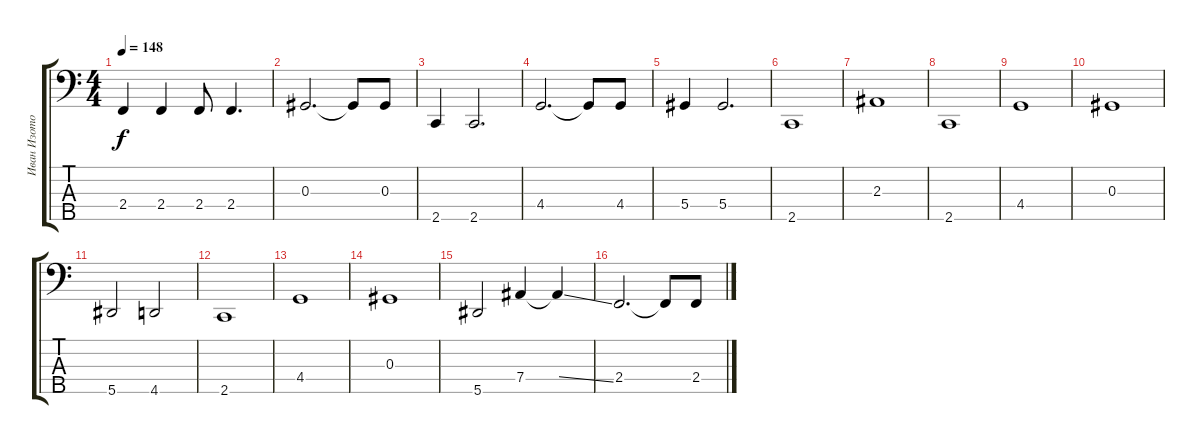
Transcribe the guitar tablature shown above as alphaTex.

\track ("Иван Изотов" "Иван Изото") {instrument electricbassfinger}
\staff {score tabs}
\tuning (Gb2 Db2 Ab1 Eb1 Bb0) {hide}
\ts (4 4)
\tempo 148
\clef f4
\ks c
2.4.4{dy f} 2.4.4 2.4.8 2.4.4{d} |
0.3.2{d} 0.3{t}.8 0.3.8 |
2.5.4 2.5.2{d} |
4.4.2{d} 4.4{t}.8 4.4.8 |
5.4.4 5.4.2{d} |
2.5.1 |
2.3.1 |
2.5.1 |
4.4.1 |
0.3.1 |
5.5.2 4.5.2 |
2.5.1 |
4.4.1 |
0.3.1 |
5.5.2 7.4.4 7.4{ss t}.4 |
2.4.2{d} 2.4{t}.8 2.4{ss}.8
